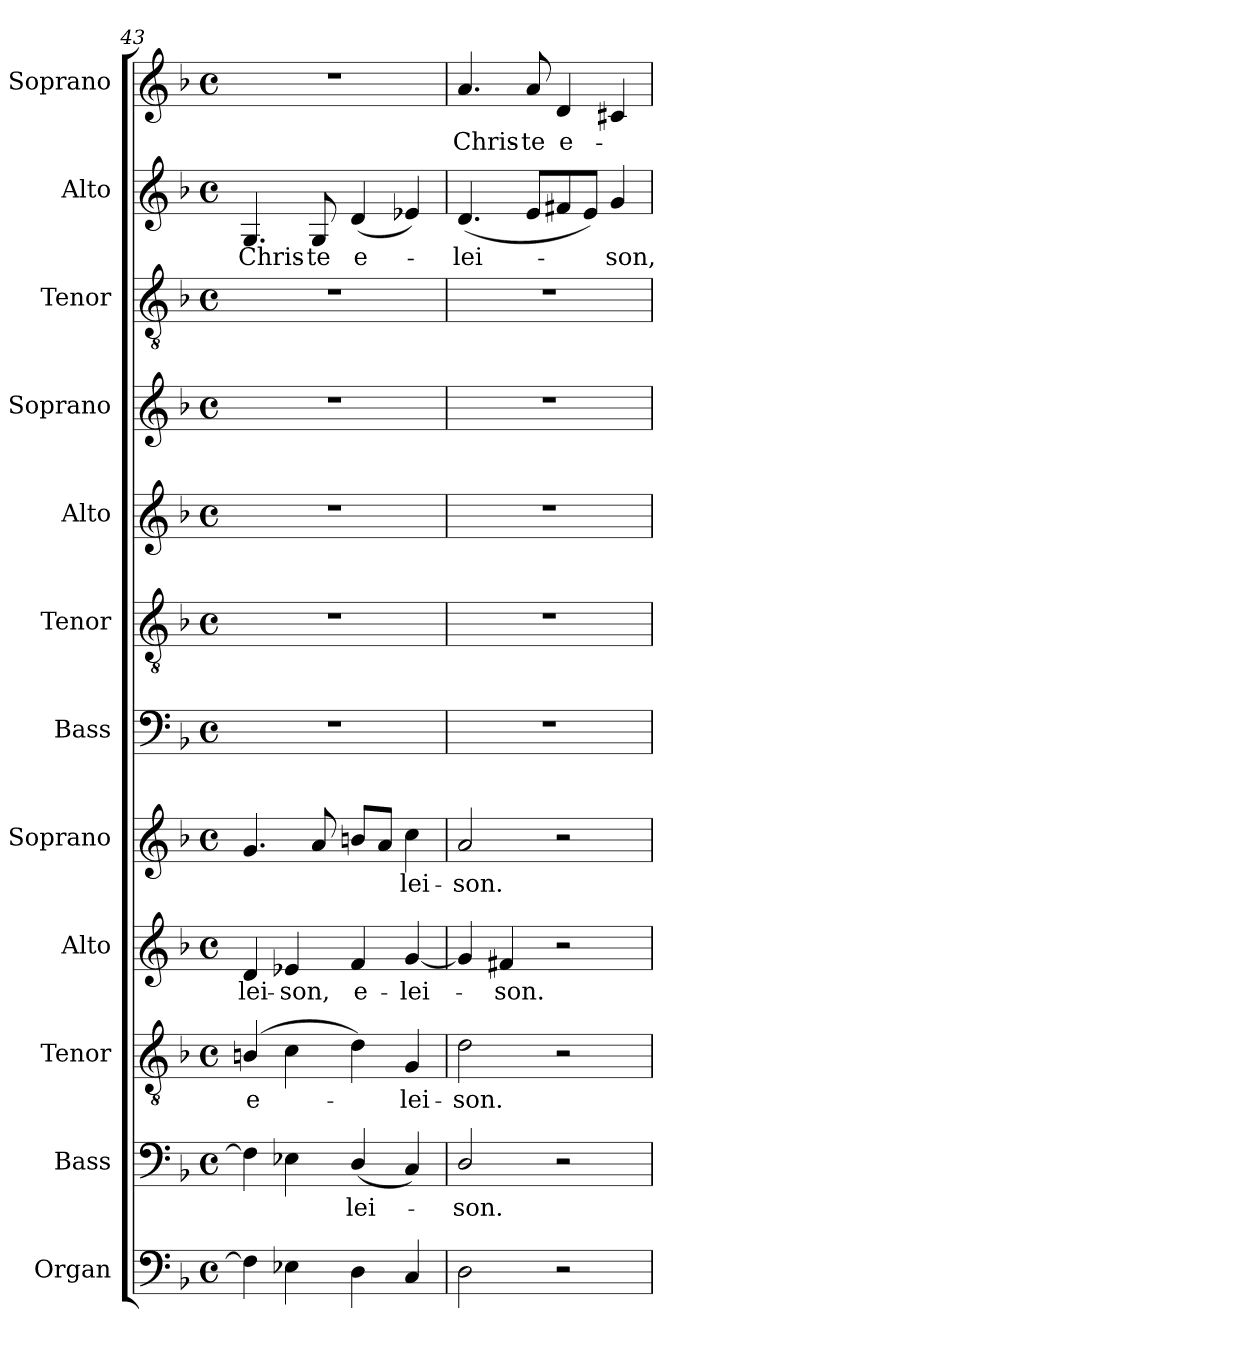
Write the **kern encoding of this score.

**kern	**kern	**text	**kern	**text	**kern	**text	**kern	**text	**kern	**kern	**kern	**kern	**kern	**kern	**text	**kern	**text
*part12	*part11	*part11	*part10	*part10	*part9	*part9	*part8	*part8	*part7	*part6	*part5	*part4	*part3	*part2	*part2	*part1	*part1
*staff12	*staff11	*staff11	*staff10	*staff10	*staff9	*staff9	*staff8	*staff8	*staff7	*staff6	*staff5	*staff4	*staff3	*staff2	*staff2	*staff1	*staff1
*I"Organ	*I"Bass	*	*I"Tenor	*	*I"Alto	*	*I"Soprano	*	*I"Bass	*I"Tenor	*I"Alto	*I"Soprano	*I"Tenor	*I"Alto	*	*I"Soprano	*
*I'Org.	*I'B.	*	*I'T.	*	*I'A.	*	*I'S.	*	*I'B.	*I'T.	*I'A.	*I'S.	*I'T.	*I'A.	*	*I'S.	*
!!LO:PB:g=z
*clefF4	*clefF4	*	*clefGv2	*	*clefG2	*	*clefG2	*	*clefF4	*clefGv2	*clefG2	*clefG2	*clefGv2	*clefG2	*	*clefG2	*
*	*	*	*ITrd7c12	*	*	*	*	*	*	*ITrd7c12	*	*	*ITrd7c12	*	*	*	*
*k[b-]	*k[b-]	*	*k[b-]	*	*k[b-]	*	*k[b-]	*	*k[b-]	*k[b-]	*k[b-]	*k[b-]	*k[b-]	*k[b-]	*	*k[b-]	*
*F:	*F:	*	*F:	*	*F:	*	*F:	*	*F:	*F:	*F:	*F:	*F:	*F:	*	*F:	*
*M4/4	*M4/4	*	*M4/4	*	*M4/4	*	*M4/4	*	*M4/4	*M4/4	*M4/4	*M4/4	*M4/4	*M4/4	*	*M4/4	*
*met(c)	*met(c)	*	*met(c)	*	*met(c)	*	*met(c)	*	*met(c)	*met(c)	*met(c)	*met(c)	*met(c)	*met(c)	*	*met(c)	*
=43	=43	=43	=43	=43	=43	=43	=43	=43	=43	=43	=43	=43	=43	=43	=43	=43	=43
!	!	!	!	!LO:LY:b:color=#000000	!	!	!	!	!	!	!	!	!	!	!	!	!
!	!	!	!	!	!	!LO:LY:b:color=#000000	!	!	!	!	!	!	!	!	!	!	!
!	!	!	!	!	!	!	!	!	!	!	!	!	!	!	!LO:LY:b:color=#000000	!	!
4Fi\]	4Fi\]	.	(4BBni/	e-	4di/	-lei-	4.gi/	.	1r	1r	1r	1r	1r	4.Gi/	Chris-	1r	.
!	!	!	!	!	!	!LO:LY:b:color=#000000	!	!	!	!	!	!	!	!	!	!	!
4E-Xi\	4E-Xi\	.	4Ci\	.	4e-Xi/	-son,	.	.	.	.	.	.	.	.	.	.	.
!	!	!	!	!	!	!	!	!	!	!	!	!	!	!	!LO:LY:b:color=#000000	!	!
.	.	.	.	.	.	.	8ai/	.	.	.	.	.	.	8Gi/	-te	.	.
!	!	!LO:LY:b:color=#000000	!	!	!	!	!	!	!	!	!	!	!	!	!	!	!
!	!	!	!	!	!	!LO:LY:b:color=#000000	!	!	!	!	!	!	!	!	!	!	!
!	!	!	!	!	!	!	!	!	!	!	!	!	!	!	!LO:LY:b:color=#000000	!	!
4Di\	(4Di/	-lei-	4Di\)	.	4fi/	e-	8bni/L	.	.	.	.	.	.	(4di/	e-	.	.
.	.	.	.	.	.	.	8ai/J	.	.	.	.	.	.	.	.	.	.
!	!	!	!	!LO:LY:b:color=#000000	!	!	!	!	!	!	!	!	!	!	!	!	!
!	!	!	!	!	!	!LO:LY:b:color=#000000	!	!	!	!	!	!	!	!	!	!	!
!	!	!	!	!	!	!	!	!LO:LY:b:color=#000000	!	!	!	!	!	!	!	!	!
4Ci/	4Ci/)	.	4GGi/	-lei-	[<4gi/	-lei-	4cci\	-lei-	.	.	.	.	.	4e-Xi/)	.	.	.
=44	=44	=44	=44	=44	=44	=44	=44	=44	=44	=44	=44	=44	=44	=44	=44	=44	=44
!	!	!LO:LY:b:color=#000000	!	!	!	!	!	!	!	!	!	!	!	!	!	!	!
!	!	!	!	!LO:LY:b:color=#000000	!	!	!	!	!	!	!	!	!	!	!	!	!
!	!	!	!	!	!	!	!	!LO:LY:b:color=#000000	!	!	!	!	!	!	!	!	!
!	!	!	!	!	!	!	!	!	!	!	!	!	!	!	!LO:LY:b:color=#000000	!	!
!	!	!	!	!	!	!	!	!	!	!	!	!	!	!	!	!	!LO:LY:b:color=#000000
2Di\	2Di/	-son.	2Di\	-son.	4gi/]	.	2ai/	-son.	1r	1r	1r	1r	1r	(4.di/	-lei-	4.ai/	Chris-
!	!	!	!	!	!	!LO:LY:b:color=#000000	!	!	!	!	!	!	!	!	!	!	!
.	.	.	.	.	4f#Xi/	-son.	.	.	.	.	.	.	.	.	.	.	.
!	!	!	!	!	!	!	!	!	!	!	!	!	!	!	!	!	!LO:LY:b:color=#000000
.	.	.	.	.	.	.	.	.	.	.	.	.	.	8ei/L	.	8ai/	-te
!	!	!	!	!	!	!	!	!	!	!	!	!	!	!	!	!	!LO:LY:b:color=#000000
2r	2r	.	2r	.	2r	.	2r	.	.	.	.	.	.	8f#Xi/	.	4di/	e-
.	.	.	.	.	.	.	.	.	.	.	.	.	.	8ei/J)	.	.	.
!	!	!	!	!	!	!	!	!	!	!	!	!	!	!	!LO:LY:b:color=#000000	!	!
.	.	.	.	.	.	.	.	.	.	.	.	.	.	4gi/	-son,	4c#Xi/	.
=	=	=	=	=	=	=	=	=	=	=	=	=	=	=	=	=	=
*-	*-	*-	*-	*-	*-	*-	*-	*-	*-	*-	*-	*-	*-	*-	*-	*-	*-
